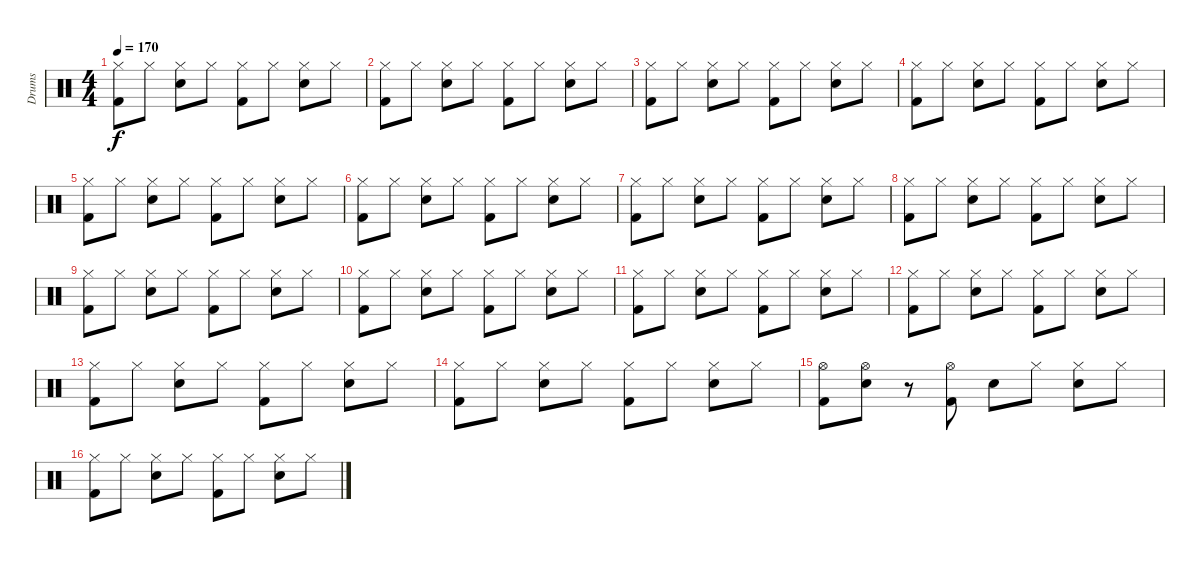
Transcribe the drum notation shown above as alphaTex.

\track ("Drums" "Drums") {instrument percussion}
\staff {score}
\articulation defaults
\ts (4 4)
\tempo 170
\clef neutral
\ks c
("Hi-Hat (closed)" "Kick (hit) 2").8{dy f} "Hi-Hat (closed)".8 ("Hi-Hat (closed)" "Snare (hit) 2").8 "Hi-Hat (closed)".8 ("Hi-Hat (closed)" "Kick (hit) 2").8 "Hi-Hat (closed)".8 ("Hi-Hat (closed)" "Snare (hit) 2").8 "Hi-Hat (closed)".8 |
("Hi-Hat (closed)" "Kick (hit) 2").8 "Hi-Hat (closed)".8 ("Hi-Hat (closed)" "Snare (hit) 2").8 "Hi-Hat (closed)".8 ("Hi-Hat (closed)" "Kick (hit) 2").8 "Hi-Hat (closed)".8 ("Hi-Hat (closed)" "Snare (hit) 2").8 "Hi-Hat (closed)".8 |
("Hi-Hat (closed)" "Kick (hit) 2").8 "Hi-Hat (closed)".8 ("Hi-Hat (closed)" "Snare (hit) 2").8 "Hi-Hat (closed)".8 ("Hi-Hat (closed)" "Kick (hit) 2").8 "Hi-Hat (closed)".8 ("Hi-Hat (closed)" "Snare (hit) 2").8 "Hi-Hat (closed)".8 |
("Hi-Hat (closed)" "Kick (hit) 2").8 "Hi-Hat (closed)".8 ("Hi-Hat (closed)" "Snare (hit) 2").8 "Hi-Hat (closed)".8 ("Hi-Hat (closed)" "Kick (hit) 2").8 "Hi-Hat (closed)".8 ("Hi-Hat (closed)" "Snare (hit) 2").8 "Hi-Hat (closed)".8 |
("Hi-Hat (closed)" "Kick (hit) 2").8 "Hi-Hat (closed)".8 ("Hi-Hat (closed)" "Snare (hit) 2").8 "Hi-Hat (closed)".8 ("Hi-Hat (closed)" "Kick (hit) 2").8 "Hi-Hat (closed)".8 ("Hi-Hat (closed)" "Snare (hit) 2").8 "Hi-Hat (closed)".8 |
("Hi-Hat (closed)" "Kick (hit) 2").8 "Hi-Hat (closed)".8 ("Hi-Hat (closed)" "Snare (hit) 2").8 "Hi-Hat (closed)".8 ("Hi-Hat (closed)" "Kick (hit) 2").8 "Hi-Hat (closed)".8 ("Hi-Hat (closed)" "Snare (hit) 2").8 "Hi-Hat (closed)".8 |
("Hi-Hat (closed)" "Kick (hit) 2").8 "Hi-Hat (closed)".8 ("Hi-Hat (closed)" "Snare (hit) 2").8 "Hi-Hat (closed)".8 ("Hi-Hat (closed)" "Kick (hit) 2").8 "Hi-Hat (closed)".8 ("Hi-Hat (closed)" "Snare (hit) 2").8 "Hi-Hat (closed)".8 |
("Hi-Hat (closed)" "Kick (hit) 2").8 "Hi-Hat (closed)".8 ("Hi-Hat (closed)" "Snare (hit) 2").8 "Hi-Hat (closed)".8 ("Hi-Hat (closed)" "Kick (hit) 2").8 "Hi-Hat (closed)".8 ("Hi-Hat (closed)" "Snare (hit) 2").8 "Hi-Hat (closed)".8 |
("Hi-Hat (closed)" "Kick (hit) 2").8 "Hi-Hat (closed)".8 ("Hi-Hat (closed)" "Snare (hit) 2").8 "Hi-Hat (closed)".8 ("Hi-Hat (closed)" "Kick (hit) 2").8 "Hi-Hat (closed)".8 ("Hi-Hat (closed)" "Snare (hit) 2").8 "Hi-Hat (closed)".8 |
("Hi-Hat (closed)" "Kick (hit) 2").8 "Hi-Hat (closed)".8 ("Hi-Hat (closed)" "Snare (hit) 2").8 "Hi-Hat (closed)".8 ("Hi-Hat (closed)" "Kick (hit) 2").8 "Hi-Hat (closed)".8 ("Hi-Hat (closed)" "Snare (hit) 2").8 "Hi-Hat (closed)".8 |
("Hi-Hat (closed)" "Kick (hit) 2").8 "Hi-Hat (closed)".8 ("Hi-Hat (closed)" "Snare (hit) 2").8 "Hi-Hat (closed)".8 ("Hi-Hat (closed)" "Kick (hit) 2").8 "Hi-Hat (closed)".8 ("Hi-Hat (closed)" "Snare (hit) 2").8 "Hi-Hat (closed)".8 |
("Hi-Hat (closed)" "Kick (hit) 2").8 "Hi-Hat (closed)".8 ("Hi-Hat (closed)" "Snare (hit) 2").8 "Hi-Hat (closed)".8 ("Hi-Hat (closed)" "Kick (hit) 2").8 "Hi-Hat (closed)".8 ("Hi-Hat (closed)" "Snare (hit) 2").8 "Hi-Hat (closed)".8 |
("Hi-Hat (closed)" "Kick (hit) 2").8 "Hi-Hat (closed)".8 ("Hi-Hat (closed)" "Snare (hit) 2").8 "Hi-Hat (closed)".8 ("Hi-Hat (closed)" "Kick (hit) 2").8 "Hi-Hat (closed)".8 ("Hi-Hat (closed)" "Snare (hit) 2").8 "Hi-Hat (closed)".8 |
("Hi-Hat (closed)" "Kick (hit) 2").8 "Hi-Hat (closed)".8 ("Hi-Hat (closed)" "Snare (hit) 2").8 "Hi-Hat (closed)".8 ("Hi-Hat (closed)" "Kick (hit) 2").8 "Hi-Hat (closed)".8 ("Hi-Hat (closed)" "Snare (hit) 2").8 "Hi-Hat (closed)".8 |
("Hi-Hat (open)" "Kick (hit) 2").8 ("Hi-Hat (open)" "Snare (hit) 2").8 r.8 ("Hi-Hat (open)" "Kick (hit) 2").8 "Snare (hit) 2".8 "Hi-Hat (closed)".8 ("Hi-Hat (closed)" "Snare (hit) 2").8 "Hi-Hat (closed)".8 |
("Hi-Hat (closed)" "Kick (hit) 2").8 "Hi-Hat (closed)".8 ("Hi-Hat (closed)" "Snare (hit) 2").8 "Hi-Hat (closed)".8 ("Hi-Hat (closed)" "Kick (hit) 2").8 "Hi-Hat (closed)".8 ("Hi-Hat (closed)" "Snare (hit) 2").8 "Hi-Hat (closed)".8
